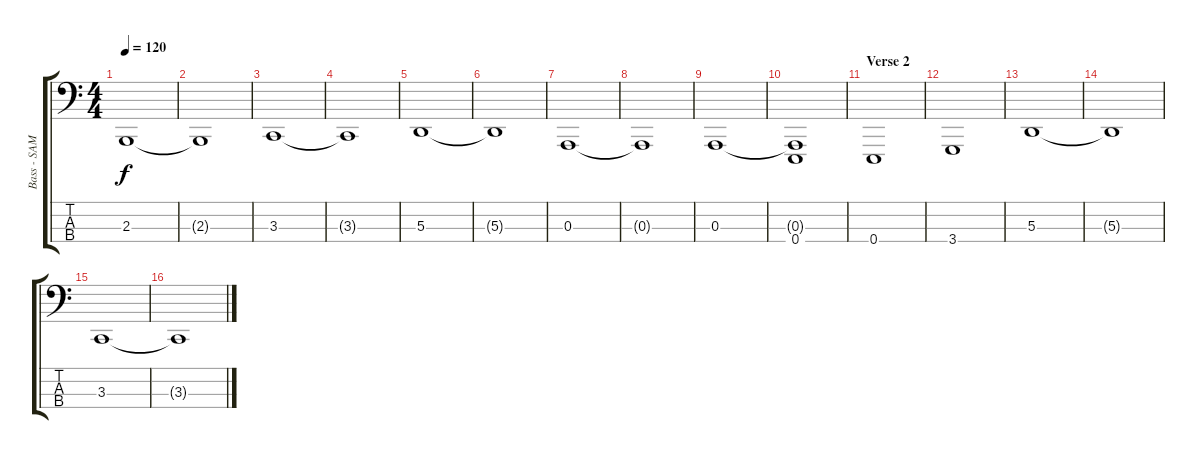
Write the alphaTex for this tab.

\track ("Bass - SAM" "Bass - SAM") {instrument lead8bassandlead}
\staff {score tabs}
\tuning (G2 D2 A1 E1) {hide}
\ts (4 4)
\tempo 120
\clef f4
\ks c
2.3.1{dy f} |
2.3{t}.1 |
3.3.1 |
3.3{t}.1 |
5.3.1 |
5.3{t}.1 |
0.3.1 |
0.3{t}.1 |
0.3.1 |
(0.3{t} 0.4).1 |
\section ("" "Verse 2")
0.4.1 |
3.4.1 |
5.3.1 |
5.3{t}.1 |
3.3.1 |
3.3{t}.1
